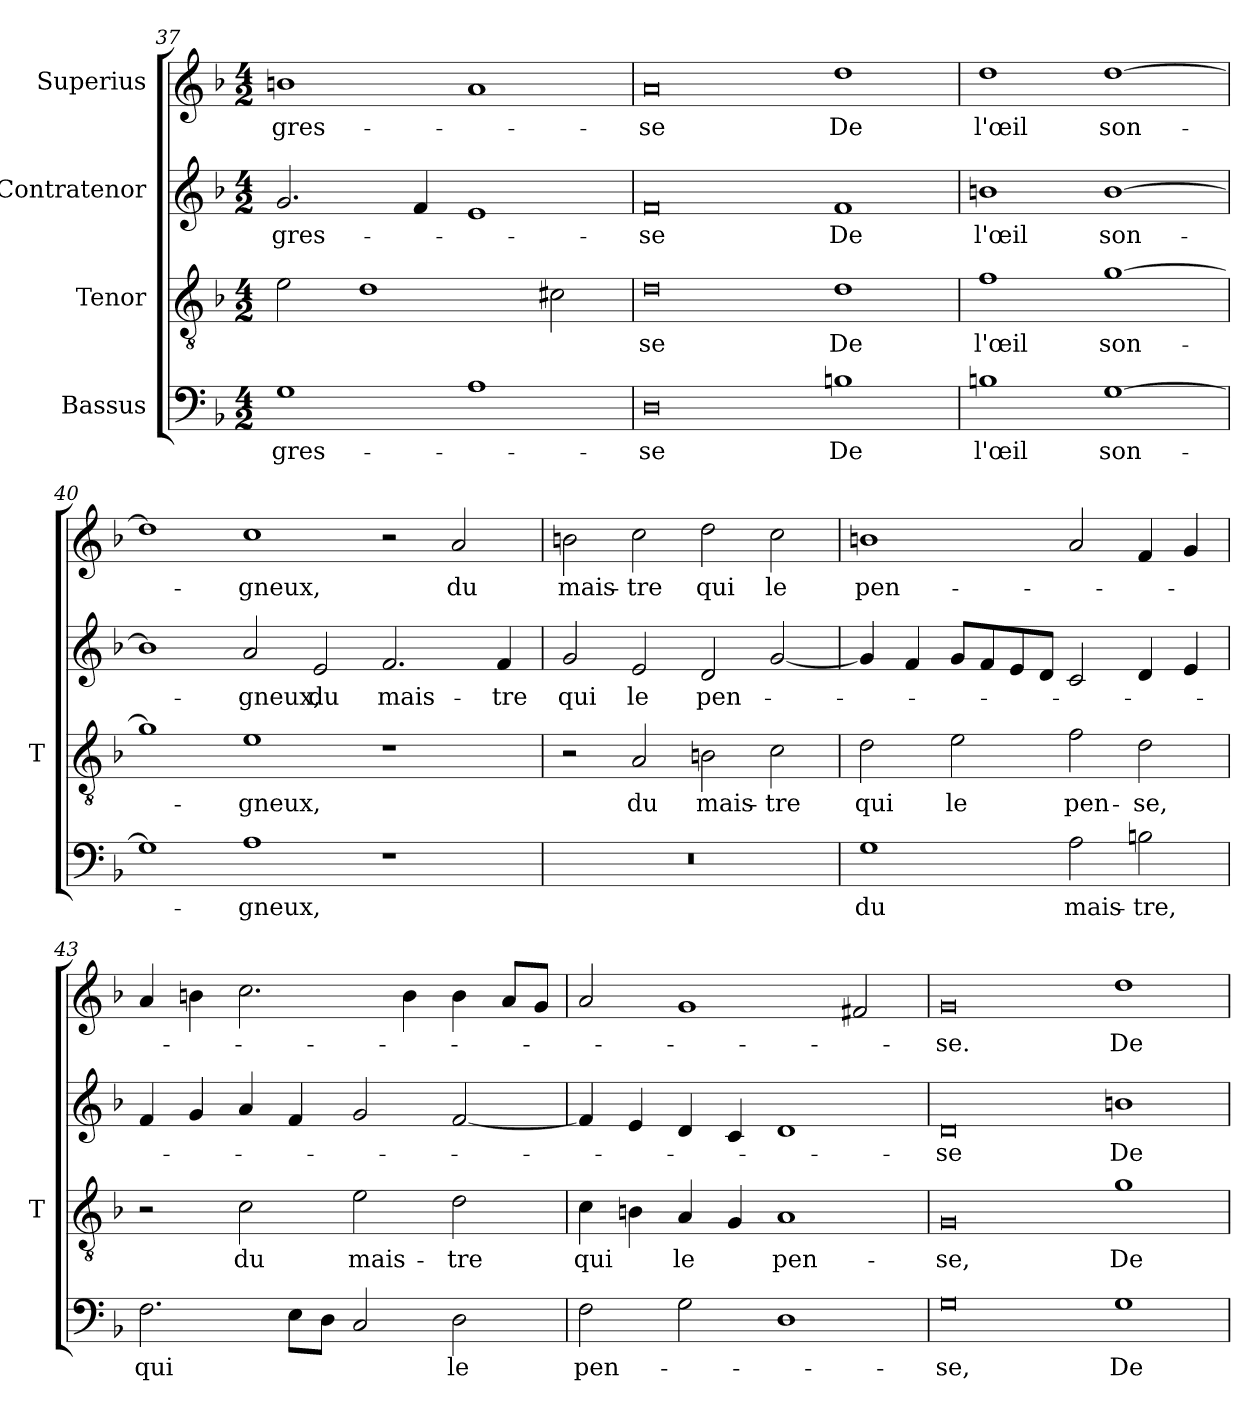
**kern	**text	**kern	**text	**kern	**text	**kern	**text
*part4	*part4	*part3	*part3	*part2	*part2	*part1	*part1
*staff4	*staff4	*staff3	*staff3	*staff2	*staff2	*staff1	*staff1
*I"Bassus	*	*I"Tenor	*	*I"Contratenor	*	*I"Superius	*
*	*	*I'T	*	*	*	*	*
*clefF4	*	*clefGv2	*	*clefG2	*	*clefG2	*
*k[b-]	*	*k[b-]	*	*k[b-]	*	*k[b-]	*
*M4/2	*	*M4/2	*	*M4/2	*	*M4/2	*
=37	=37	=37	=37	=37	=37	=37	=37
1G	gres-	2e	.	2.g	gres-	1b	gres-
.	.	1d	.	.	.	.	.
.	.	.	.	4f	.	.	.
1A	.	.	.	1e	.	1a	.
.	.	2c#X	.	.	.	.	.
=38	=38	=38	=38	=38	=38	=38	=38
0D	-se	0d	-se	0f	-se	0a	-se
1Bn	-De	1d	-De	1f	-De	1dd	-De
=39	=39	=39	=39	=39	=39	=39	=39
1Bn	-l'œil	1f	-l'œil	1bn	-l'œil	1dd	-l'œil
[1G	son-	[1g	son-	[1b	son-	[1dd	son-
=40	=40	=40	=40	=40	=40	=40	=40
1G]	.	1g]	.	1b]	.	1dd]	.
1A	-gneux,	1e	-gneux,	2a	-gneux,	1cc	-gneux,
.	.	.	.	2e	-du	.	.
1r	.	1r	.	2.f	mais-	2r	.
.	.	.	.	.	.	2a	-du
.	.	.	.	4f	-tre	.	.
=41	=41	=41	=41	=41	=41	=41	=41
0r	.	2r	.	2g	-qui	2b	mais-
.	.	2A	-du	2e	-le	2cc	-tre
.	.	2B	mais-	2d	pen-	2dd	-qui
.	.	2c	-tre	[2g	.	2cc	-le
=42	=42	=42	=42	=42	=42	=42	=42
1G	-du	2d	-qui	4g]	.	1b	pen-
.	.	.	.	4f	.	.	.
.	.	2e	-le	8gL	.	.	.
.	.	.	.	8f	.	.	.
.	.	.	.	8e	.	.	.
.	.	.	.	8dJ	.	.	.
2A	mais-	2f	pen-	2c	.	2a	.
2Bn	-tre,	2d	-se,	4d	.	4f	.
.	.	.	.	4e	.	4g	.
=43	=43	=43	=43	=43	=43	=43	=43
2.F	-qui	2r	.	4f	.	4a	.
.	.	.	.	4g	.	4b	.
.	.	2c	-du	4a	.	2.cc	.
8EL	.	.	.	4f	.	.	.
8DJ	.	.	.	.	.	.	.
2C	.	2e	mais-	2g	.	.	.
.	.	.	.	.	.	4b	.
2D	-le	2d	-tre	[2f	.	4b	.
.	.	.	.	.	.	8aL	.
.	.	.	.	.	.	8gJ	.
=44	=44	=44	=44	=44	=44	=44	=44
2F	pen-	4c	-qui	4f]	.	2a	.
.	.	4B	.	4e	.	.	.
2G	.	4A	-le	4d	.	1g	.
.	.	4G	.	4c	.	.	.
1D	.	1A	pen-	1d	.	.	.
.	.	.	.	.	.	2f#X	.
=45	=45	=45	=45	=45	=45	=45	=45
0G	-se,	0G	-se,	0d	-se	0g	-se.
1G	-De	1g	-De	1bn	-De	1dd	-De
=	=	=	=	=	=	=	=
*-	*-	*-	*-	*-	*-	*-	*-
